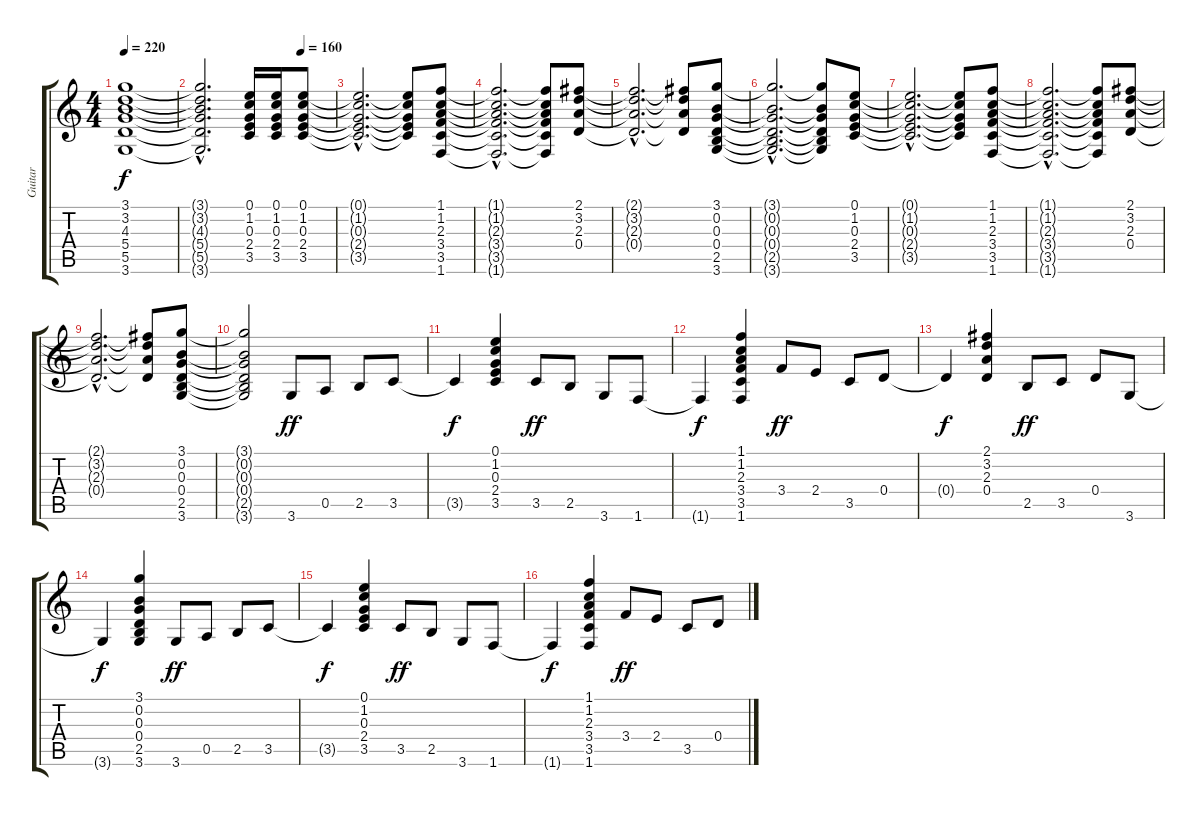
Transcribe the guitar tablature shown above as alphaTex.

\track ("Guitar" "Guitar") {instrument overdrivenguitar}
\staff {score tabs}
\tuning (E4 B3 G3 D3 A2 E2) {hide}
\ts (4 4)
\tempo 220
\clef g2
\ks c
(3.1{t} 3.2{t} 4.3{t} 5.4{t} 5.5{t} 3.6{t}).1{dy f} |
\tempo (160 0.75)
(3.1{hac t} 3.2{hac t} 4.3{hac t} 5.4{hac t} 5.5{hac t} 3.6{hac t}).2{d} (0.1 1.2 0.3 2.4 3.5).16 (0.1 1.2 0.3 2.4 3.5).16 (0.1 1.2 0.3 2.4 3.5).8 |
(0.1{hac t} 1.2{hac t} 0.3{hac t} 2.4{hac t} 3.5{hac t}).2{d} (0.1{t} 1.2{t} 0.3{t} 2.4{t} 3.5{t}).8 (1.1 1.2 2.3 3.4 3.5 1.6).8 |
(1.1{hac t} 1.2{hac t} 2.3{hac t} 3.4{hac t} 3.5{hac t} 1.6{hac t}).2{d} (1.1{t} 1.2{t} 2.3{t} 3.4{t} 3.5{t} 1.6{t}).8 (2.1 3.2 2.3 0.4).8 |
(2.1{hac t} 3.2{hac t} 2.3{hac t} 0.4{hac t}).2{d} (2.1{t} 3.2{t} 2.3{t} 0.4{t}).8 (3.1 0.2 0.3 0.4 2.5 3.6).8 |
(3.1{hac t} 0.2{hac t} 0.3{hac t} 0.4{hac t} 2.5{hac t} 3.6{hac t}).2{d} (3.1{t} 0.2{t} 0.3{t} 0.4{t} 2.5{t} 3.6{t}).8 (0.1 1.2 0.3 2.4 3.5).8 |
(0.1{hac t} 1.2{hac t} 0.3{hac t} 2.4{hac t} 3.5{hac t}).2{d} (0.1{t} 1.2{t} 0.3{t} 2.4{t} 3.5{t}).8 (1.1 1.2 2.3 3.4 3.5 1.6).8 |
(1.1{hac t} 1.2{hac t} 2.3{hac t} 3.4{hac t} 3.5{hac t} 1.6{hac t}).2{d} (1.1{t} 1.2{t} 2.3{t} 3.4{t} 3.5{t} 1.6{t}).8 (2.1 3.2 2.3 0.4).8 |
(2.1{hac t} 3.2{hac t} 2.3{hac t} 0.4{hac t}).2{d} (2.1{t} 3.2{t} 2.3{t} 0.4{t}).8 (3.1 0.2 0.3 0.4 2.5 3.6).8 |
(3.1{t} 0.2{t} 0.3{t} 0.4{t} 2.5{t} 3.6{t}).2 3.6.8{dy ff} 0.5.8 2.5.8 3.5.8 |
3.5{t}.4{dy f} (0.1 1.2 0.3 2.4 3.5).4 3.5.8{dy ff} 2.5.8 3.6.8 1.6.8 |
1.6{t}.4{dy f} (1.1 1.2 2.3 3.4 3.5 1.6).4 3.4.8{dy ff} 2.4.8 3.5.8 0.4.8 |
0.4{t}.4{dy f} (2.1 3.2 2.3 0.4).4 2.5.8{dy ff} 3.5.8 0.4.8 3.6.8 |
3.6{t}.4{dy f} (3.1 0.2 0.3 0.4 2.5 3.6).4 3.6.8{dy ff} 0.5.8 2.5.8 3.5.8 |
3.5{t}.4{dy f} (0.1 1.2 0.3 2.4 3.5).4 3.5.8{dy ff} 2.5.8 3.6.8 1.6.8 |
1.6{t}.4{dy f} (1.1 1.2 2.3 3.4 3.5 1.6).4 3.4.8{dy ff} 2.4.8 3.5.8 0.4.8
